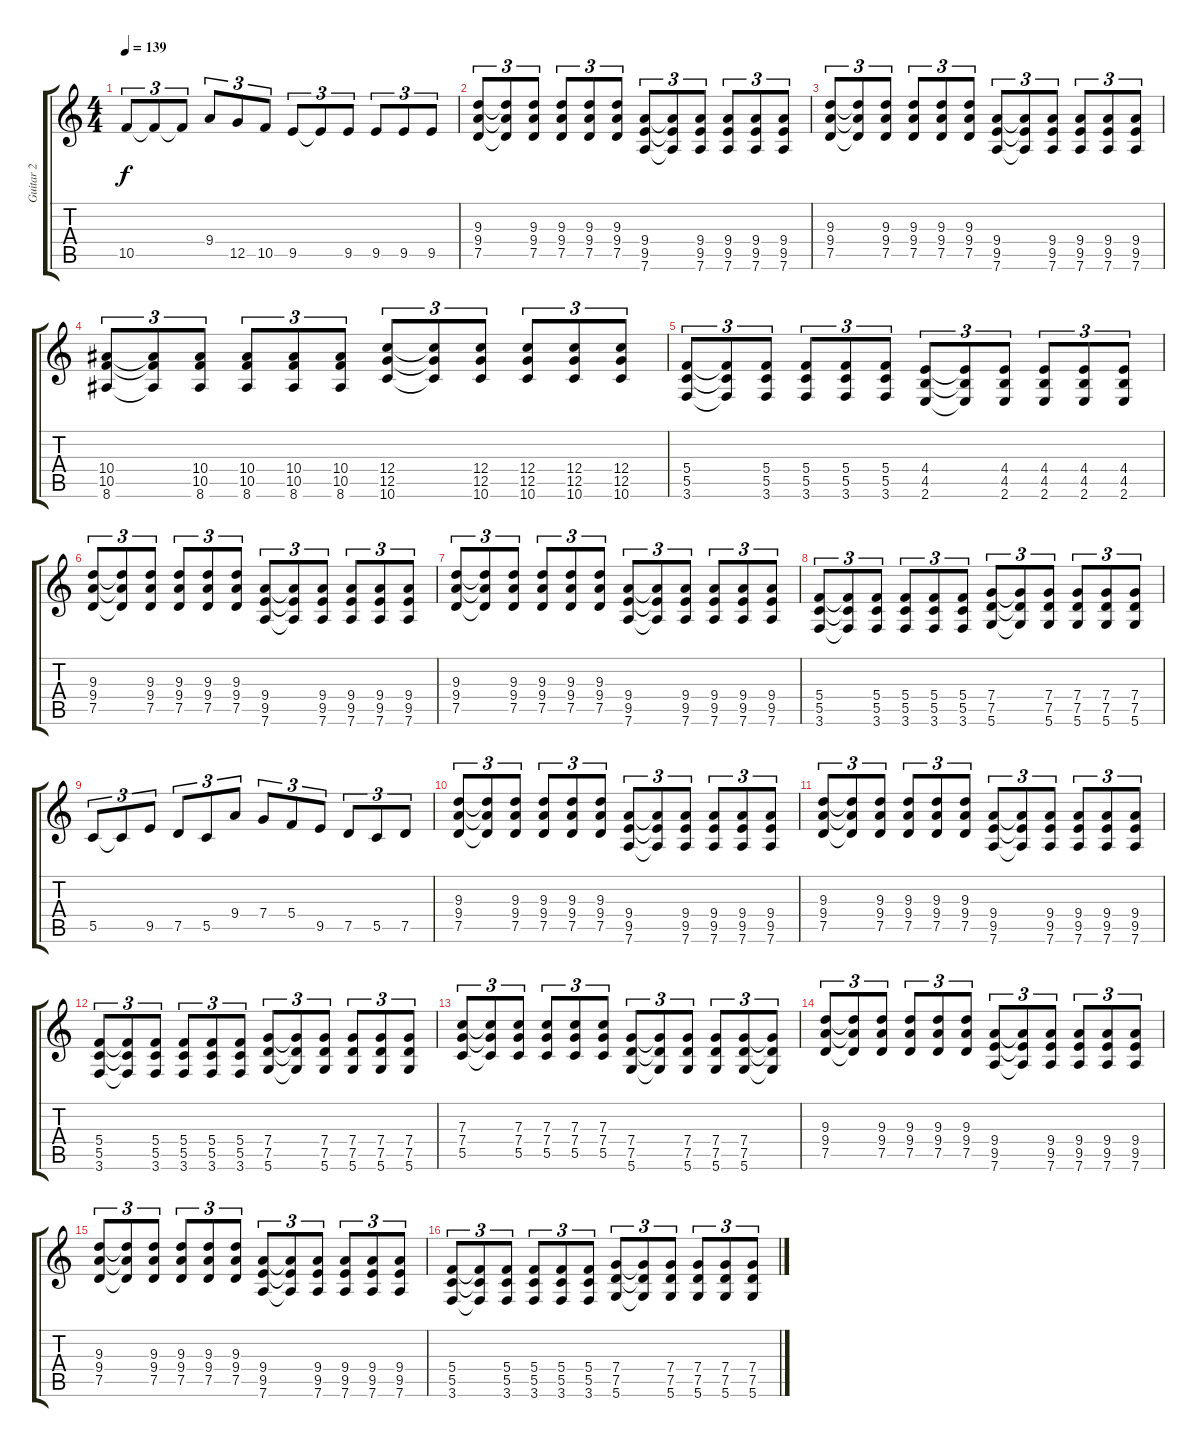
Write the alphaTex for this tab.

\track ("Guitar 2" "Guitar 2") {instrument distortionguitar}
\staff {score tabs}
\tuning (D4 A3 F3 C3 G2 D2) {hide}
\ts (4 4)
\tempo 139
\clef g2
\ks c
10.5.8{tu (3 2) dy f} 10.5{t}.8{tu (3 2)} 10.5{t}.8{tu (3 2)} 9.4.8{tu (3 2)} 12.5.8{tu (3 2)} 10.5.8{tu (3 2)} 9.5.8{tu (3 2)} 9.5{t}.8{tu (3 2)} 9.5.8{tu (3 2)} 9.5.8{tu (3 2)} 9.5.8{tu (3 2)} 9.5.8{tu (3 2)} |
(9.3 9.4 7.5).8{tu (3 2)} (9.3{t} 9.4{t} 7.5{t}).8{tu (3 2)} (9.3 9.4 7.5).8{tu (3 2)} (9.3 9.4 7.5).8{tu (3 2)} (9.3 9.4 7.5).8{tu (3 2)} (9.3 9.4 7.5).8{tu (3 2)} (9.4 9.5 7.6).8{tu (3 2)} (9.4{t} 9.5{t} 7.6{t}).8{tu (3 2)} (9.4 9.5 7.6).8{tu (3 2)} (9.4 9.5 7.6).8{tu (3 2)} (9.4 9.5 7.6).8{tu (3 2)} (9.4 9.5 7.6).8{tu (3 2)} |
(9.3 9.4 7.5).8{tu (3 2)} (9.3{t} 9.4{t} 7.5{t}).8{tu (3 2)} (9.3 9.4 7.5).8{tu (3 2)} (9.3 9.4 7.5).8{tu (3 2)} (9.3 9.4 7.5).8{tu (3 2)} (9.3 9.4 7.5).8{tu (3 2)} (9.4 9.5 7.6).8{tu (3 2)} (9.4{t} 9.5{t} 7.6{t}).8{tu (3 2)} (9.4 9.5 7.6).8{tu (3 2)} (9.4 9.5 7.6).8{tu (3 2)} (9.4 9.5 7.6).8{tu (3 2)} (9.4 9.5 7.6).8{tu (3 2)} |
(10.4 10.5 8.6).8{tu (3 2)} (10.4{t} 10.5{t} 8.6{t}).8{tu (3 2)} (10.4 10.5 8.6).8{tu (3 2)} (10.4 10.5 8.6).8{tu (3 2)} (10.4 10.5 8.6).8{tu (3 2)} (10.4 10.5 8.6).8{tu (3 2)} (12.4 12.5 10.6).8{tu (3 2)} (12.4{t} 12.5{t} 10.6{t}).8{tu (3 2)} (12.4 12.5 10.6).8{tu (3 2)} (12.4 12.5 10.6).8{tu (3 2)} (12.4 12.5 10.6).8{tu (3 2)} (12.4 12.5 10.6).8{tu (3 2)} |
(5.4 5.5 3.6).8{tu (3 2)} (5.4{t} 5.5{t} 3.6{t}).8{tu (3 2)} (5.4 5.5 3.6).8{tu (3 2)} (5.4 5.5 3.6).8{tu (3 2)} (5.4 5.5 3.6).8{tu (3 2)} (5.4 5.5 3.6).8{tu (3 2)} (4.4 4.5 2.6).8{tu (3 2)} (4.4{t} 4.5{t} 2.6{t}).8{tu (3 2)} (4.4 4.5 2.6).8{tu (3 2)} (4.4 4.5 2.6).8{tu (3 2)} (4.4 4.5 2.6).8{tu (3 2)} (4.4 4.5 2.6).8{tu (3 2)} |
(9.3 9.4 7.5).8{tu (3 2)} (9.3{t} 9.4{t} 7.5{t}).8{tu (3 2)} (9.3 9.4 7.5).8{tu (3 2)} (9.3 9.4 7.5).8{tu (3 2)} (9.3 9.4 7.5).8{tu (3 2)} (9.3 9.4 7.5).8{tu (3 2)} (9.4 9.5 7.6).8{tu (3 2)} (9.4{t} 9.5{t} 7.6{t}).8{tu (3 2)} (9.4 9.5 7.6).8{tu (3 2)} (9.4 9.5 7.6).8{tu (3 2)} (9.4 9.5 7.6).8{tu (3 2)} (9.4 9.5 7.6).8{tu (3 2)} |
(9.3 9.4 7.5).8{tu (3 2)} (9.3{t} 9.4{t} 7.5{t}).8{tu (3 2)} (9.3 9.4 7.5).8{tu (3 2)} (9.3 9.4 7.5).8{tu (3 2)} (9.3 9.4 7.5).8{tu (3 2)} (9.3 9.4 7.5).8{tu (3 2)} (9.4 9.5 7.6).8{tu (3 2)} (9.4{t} 9.5{t} 7.6{t}).8{tu (3 2)} (9.4 9.5 7.6).8{tu (3 2)} (9.4 9.5 7.6).8{tu (3 2)} (9.4 9.5 7.6).8{tu (3 2)} (9.4 9.5 7.6).8{tu (3 2)} |
(5.4 5.5 3.6).8{tu (3 2)} (5.4{t} 5.5{t} 3.6{t}).8{tu (3 2)} (5.4 5.5 3.6).8{tu (3 2)} (5.4 5.5 3.6).8{tu (3 2)} (5.4 5.5 3.6).8{tu (3 2)} (5.4 5.5 3.6).8{tu (3 2)} (7.4 7.5 5.6).8{tu (3 2)} (7.4{t} 7.5{t} 5.6{t}).8{tu (3 2)} (7.4 7.5 5.6).8{tu (3 2)} (7.4 7.5 5.6).8{tu (3 2)} (7.4 7.5 5.6).8{tu (3 2)} (7.4 7.5 5.6).8{tu (3 2)} |
5.5.8{tu (3 2)} 5.5{t}.8{tu (3 2)} 9.5.8{tu (3 2)} 7.5.8{tu (3 2)} 5.5.8{tu (3 2)} 9.4.8{tu (3 2)} 7.4.8{tu (3 2)} 5.4.8{tu (3 2)} 9.5.8{tu (3 2)} 7.5.8{tu (3 2)} 5.5.8{tu (3 2)} 7.5.8{tu (3 2)} |
(9.3 9.4 7.5).8{tu (3 2)} (9.3{t} 9.4{t} 7.5{t}).8{tu (3 2)} (9.3 9.4 7.5).8{tu (3 2)} (9.3 9.4 7.5).8{tu (3 2)} (9.3 9.4 7.5).8{tu (3 2)} (9.3 9.4 7.5).8{tu (3 2)} (9.4 9.5 7.6).8{tu (3 2)} (9.4{t} 9.5{t} 7.6{t}).8{tu (3 2)} (9.4 9.5 7.6).8{tu (3 2)} (9.4 9.5 7.6).8{tu (3 2)} (9.4 9.5 7.6).8{tu (3 2)} (9.4 9.5 7.6).8{tu (3 2)} |
(9.3 9.4 7.5).8{tu (3 2)} (9.3{t} 9.4{t} 7.5{t}).8{tu (3 2)} (9.3 9.4 7.5).8{tu (3 2)} (9.3 9.4 7.5).8{tu (3 2)} (9.3 9.4 7.5).8{tu (3 2)} (9.3 9.4 7.5).8{tu (3 2)} (9.4 9.5 7.6).8{tu (3 2)} (9.4{t} 9.5{t} 7.6{t}).8{tu (3 2)} (9.4 9.5 7.6).8{tu (3 2)} (9.4 9.5 7.6).8{tu (3 2)} (9.4 9.5 7.6).8{tu (3 2)} (9.4 9.5 7.6).8{tu (3 2)} |
(5.4 5.5 3.6).8{tu (3 2)} (5.4{t} 5.5{t} 3.6{t}).8{tu (3 2)} (5.4 5.5 3.6).8{tu (3 2)} (5.4 5.5 3.6).8{tu (3 2)} (5.4 5.5 3.6).8{tu (3 2)} (5.4 5.5 3.6).8{tu (3 2)} (7.4 7.5 5.6).8{tu (3 2)} (7.4{t} 7.5{t} 5.6{t}).8{tu (3 2)} (7.4 7.5 5.6).8{tu (3 2)} (7.4 7.5 5.6).8{tu (3 2)} (7.4 7.5 5.6).8{tu (3 2)} (7.4 7.5 5.6).8{tu (3 2)} |
(7.3 7.4 5.5).8{tu (3 2)} (7.3{t} 7.4{t} 5.5{t}).8{tu (3 2)} (7.3 7.4 5.5).8{tu (3 2)} (7.3 7.4 5.5).8{tu (3 2)} (7.3 7.4 5.5).8{tu (3 2)} (7.3 7.4 5.5).8{tu (3 2)} (7.4 7.5 5.6).8{tu (3 2)} (7.4{t} 7.5{t} 5.6{t}).8{tu (3 2)} (7.4 7.5 5.6).8{tu (3 2)} (7.4 7.5 5.6).8{tu (3 2)} (7.4 7.5 5.6).8{tu (3 2)} (7.4{t} 7.5{t} 5.6{t}).8{tu (3 2)} |
(9.3 9.4 7.5).8{tu (3 2)} (9.3{t} 9.4{t} 7.5{t}).8{tu (3 2)} (9.3 9.4 7.5).8{tu (3 2)} (9.3 9.4 7.5).8{tu (3 2)} (9.3 9.4 7.5).8{tu (3 2)} (9.3 9.4 7.5).8{tu (3 2)} (9.4 9.5 7.6).8{tu (3 2)} (9.4{t} 9.5{t} 7.6{t}).8{tu (3 2)} (9.4 9.5 7.6).8{tu (3 2)} (9.4 9.5 7.6).8{tu (3 2)} (9.4 9.5 7.6).8{tu (3 2)} (9.4 9.5 7.6).8{tu (3 2)} |
(9.3 9.4 7.5).8{tu (3 2)} (9.3{t} 9.4{t} 7.5{t}).8{tu (3 2)} (9.3 9.4 7.5).8{tu (3 2)} (9.3 9.4 7.5).8{tu (3 2)} (9.3 9.4 7.5).8{tu (3 2)} (9.3 9.4 7.5).8{tu (3 2)} (9.4 9.5 7.6).8{tu (3 2)} (9.4{t} 9.5{t} 7.6{t}).8{tu (3 2)} (9.4 9.5 7.6).8{tu (3 2)} (9.4 9.5 7.6).8{tu (3 2)} (9.4 9.5 7.6).8{tu (3 2)} (9.4 9.5 7.6).8{tu (3 2)} |
(5.4 5.5 3.6).8{tu (3 2)} (5.4{t} 5.5{t} 3.6{t}).8{tu (3 2)} (5.4 5.5 3.6).8{tu (3 2)} (5.4 5.5 3.6).8{tu (3 2)} (5.4 5.5 3.6).8{tu (3 2)} (5.4 5.5 3.6).8{tu (3 2)} (7.4 7.5 5.6).8{tu (3 2)} (7.4{t} 7.5{t} 5.6{t}).8{tu (3 2)} (7.4 7.5 5.6).8{tu (3 2)} (7.4 7.5 5.6).8{tu (3 2)} (7.4 7.5 5.6).8{tu (3 2)} (7.4 7.5 5.6).8{tu (3 2)}
